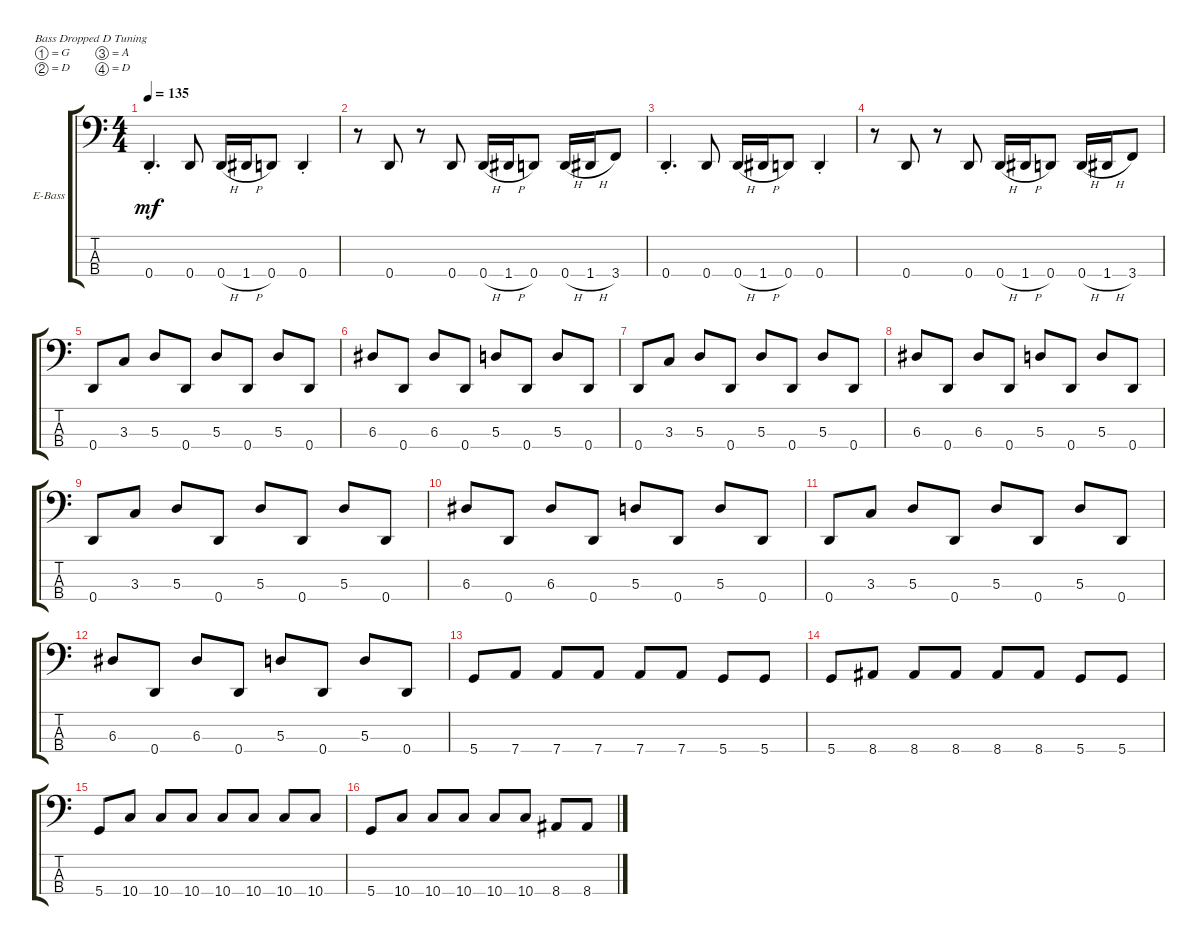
\defaultSystemsLayout 4
\bracketExtendMode groupsimilarinstruments
\firstSystemTrackNameOrientation horizontal
\otherSystemsTrackNameOrientation horizontal
\track ("Electric Bass" "E-Bass") {instrument electricbassfinger}
\staff {score tabs}
\tuning (G2 D2 A1 D1)
\ts (4 4)
\tempo 135
\clef f4
\ks c
0.4{st}.4{d dy mf} 0.4.8 0.4{h}.16 1.4{h}.16 0.4.8 0.4{st}.4 |
r.8 0.4.8 r.8 0.4.8 0.4{h}.16 1.4{h}.16 0.4.8 0.4{h}.16 1.4{h}.16 3.4.8 |
0.4{st}.4{d} 0.4.8 0.4{h}.16 1.4{h}.16 0.4.8 0.4{st}.4 |
r.8 0.4.8 r.8 0.4.8 0.4{h}.16 1.4{h}.16 0.4.8 0.4{h}.16 1.4{h}.16 3.4.8 |
0.4.8 3.3.8 5.3.8 0.4.8 5.3.8 0.4.8 5.3.8 0.4.8 |
6.3.8 0.4.8 6.3.8 0.4.8 5.3.8 0.4.8 5.3.8 0.4.8 |
0.4.8 3.3.8 5.3.8 0.4.8 5.3.8 0.4.8 5.3.8 0.4.8 |
6.3.8 0.4.8 6.3.8 0.4.8 5.3.8 0.4.8 5.3.8 0.4.8 |
0.4.8 3.3.8 5.3.8 0.4.8 5.3.8 0.4.8 5.3.8 0.4.8 |
6.3.8 0.4.8 6.3.8 0.4.8 5.3.8 0.4.8 5.3.8 0.4.8 |
0.4.8 3.3.8 5.3.8 0.4.8 5.3.8 0.4.8 5.3.8 0.4.8 |
6.3.8 0.4.8 6.3.8 0.4.8 5.3.8 0.4.8 5.3.8 0.4.8 |
5.4.8 7.4.8 7.4.8 7.4.8 7.4.8 7.4.8 5.4.8 5.4.8 |
5.4.8 8.4.8 8.4.8 8.4.8 8.4.8 8.4.8 5.4.8 5.4.8 |
5.4.8 10.4.8 10.4.8 10.4.8 10.4.8 10.4.8 10.4.8 10.4.8 |
5.4.8 10.4.8 10.4.8 10.4.8 10.4.8 10.4.8 8.4.8 8.4.8
